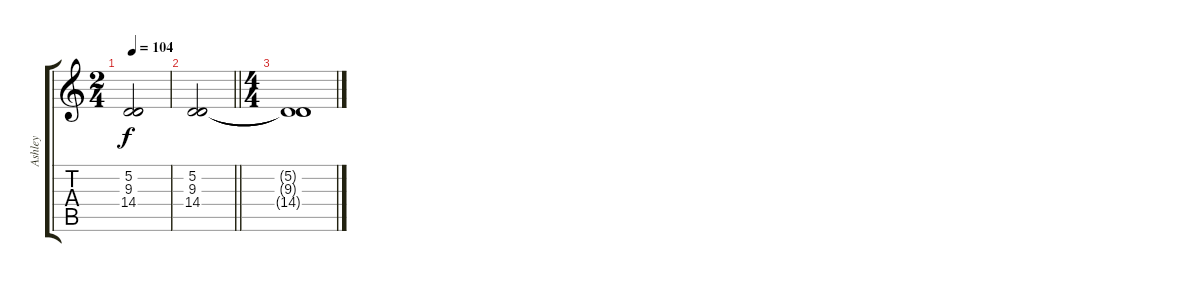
\track ("Ashley" "Ashley") {instrument choiraahs}
\staff {score tabs}
\tuning (D4 A3 F3 C3 G2 D2) {hide}
\ts (2 4)
\tempo 104
\clef g2
\ks c
(5.2{t} 9.3{t} 14.4{t}).2{dy f} |
\barLineRight lightlight
(5.2 9.3 14.4).2 |
\ts (4 4)
(5.2{t} 9.3{t} 14.4{t}).1
